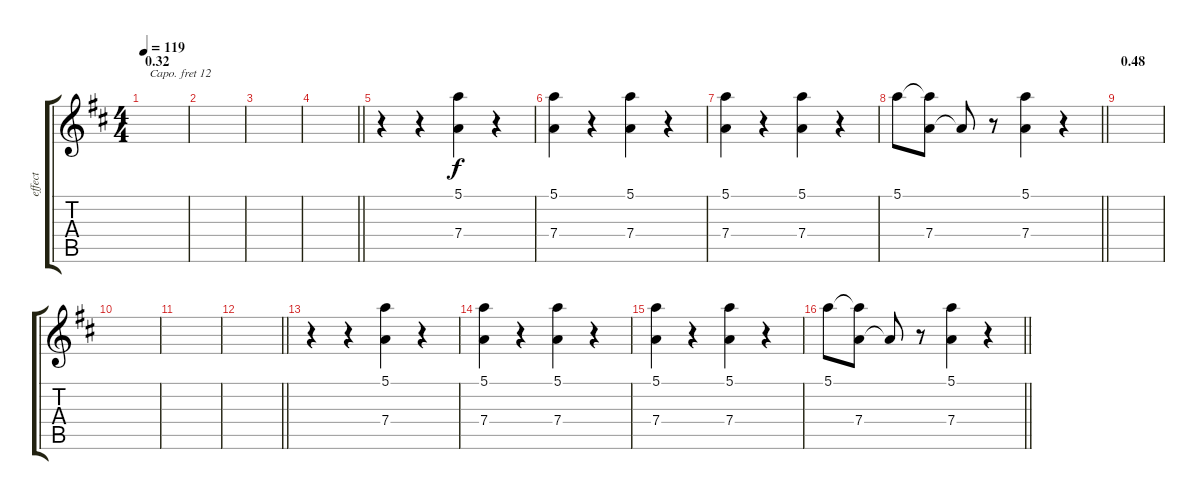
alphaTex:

\track ("effect" "effect") {instrument seashore}
\staff {score tabs}
\capo 12
\tuning (E4 B3 G3 D3 A2 E2) {hide}
\ts (4 4)
\section ("" "0.32")
\tempo 119
\clef g2
\ks d
|
|
|
\barLineRight lightlight
|
r.4 r.4 (5.1 7.4).4 r.4 |
(5.1 7.4).4 r.4 (5.1 7.4).4 r.4 |
(5.1 7.4).4 r.4 (5.1 7.4).4 r.4 |
\barLineRight lightlight
5.1.8 (5.1{t} 7.4).8 7.4{t}.8 r.8 (5.1 7.4).4 r.4 |
\section ("" "0.48")
|
|
|
\barLineRight lightlight
|
r.4 r.4 (5.1 7.4).4 r.4 |
(5.1 7.4).4 r.4 (5.1 7.4).4 r.4 |
(5.1 7.4).4 r.4 (5.1 7.4).4 r.4 |
\barLineRight lightlight
5.1.8 (5.1{t} 7.4).8 7.4{t}.8 r.8 (5.1 7.4).4 r.4
